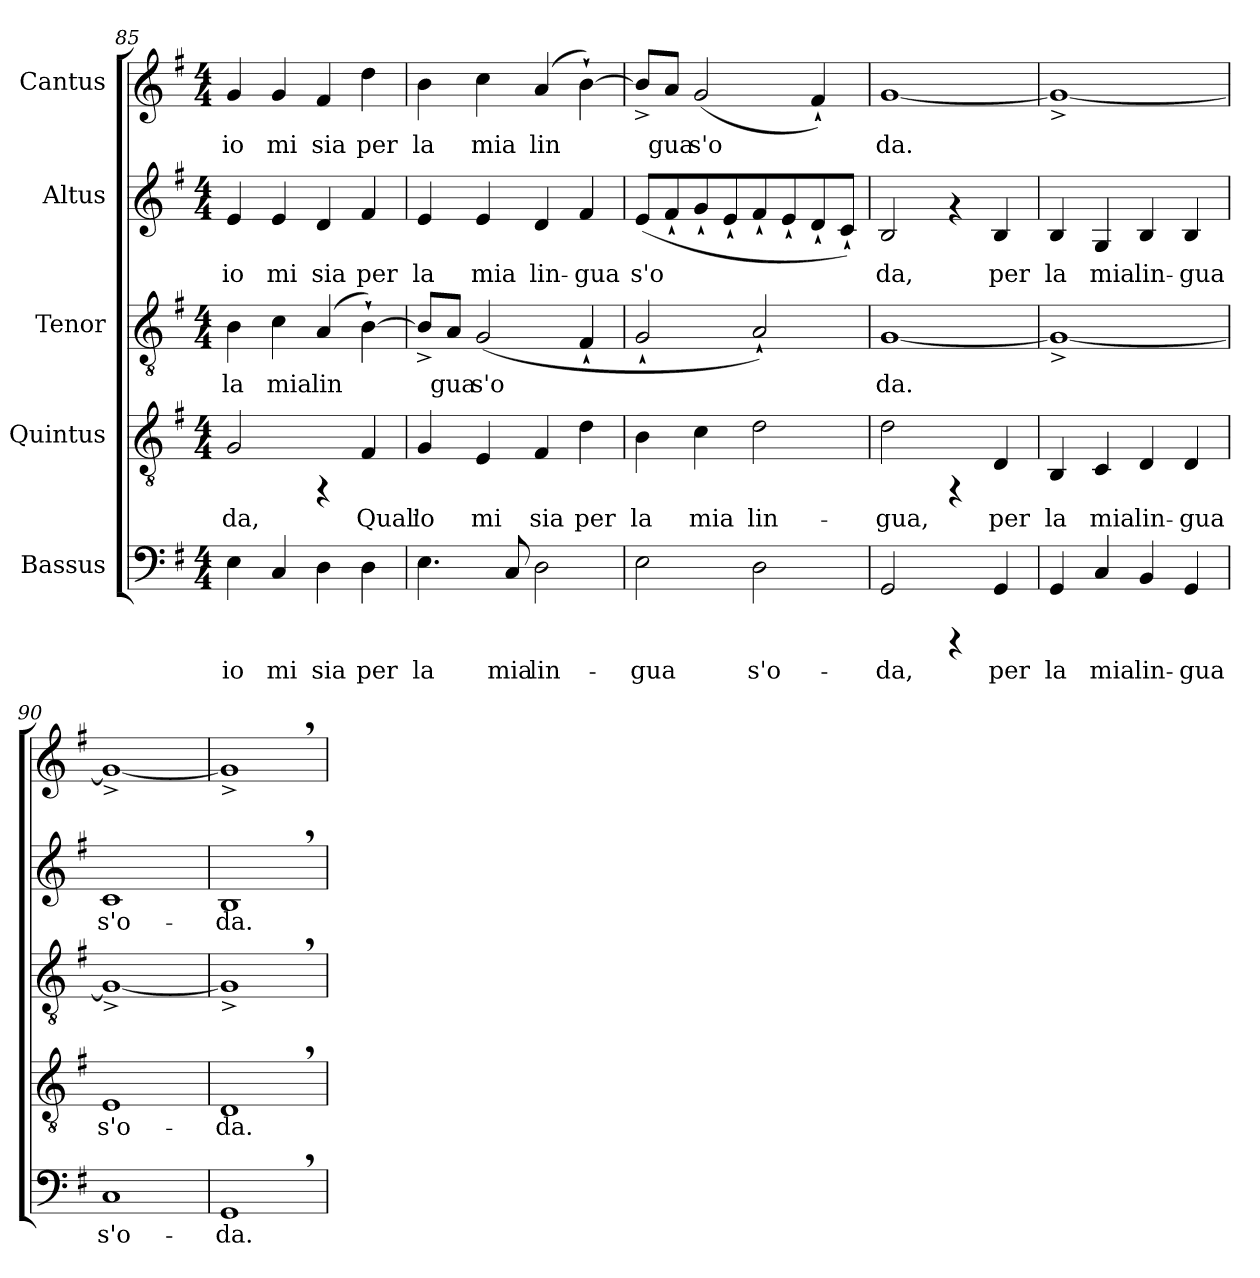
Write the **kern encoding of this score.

**kern	**text	**kern	**text	**kern	**text	**kern	**text	**kern	**text
*part5	*part5	*part4	*part4	*part3	*part3	*part2	*part2	*part1	*part1
*staff5	*staff5	*staff4	*staff4	*staff3	*staff3	*staff2	*staff2	*staff1	*staff1
*I"Bassus	*	*I"Quintus	*	*I"Tenor	*	*I"Altus	*	*I"Cantus	*
*clefF4	*	*clefGv2	*	*clefGv2	*	*clefG2	*	*clefG2	*
*k[f#]	*	*k[f#]	*	*k[f#]	*	*k[f#]	*	*k[f#]	*
*G:	*	*G:	*	*G:	*	*G:	*	*G:	*
*M4/4	*	*M4/4	*	*M4/4	*	*M4/4	*	*M4/4	*
=85	=85	=85	=85	=85	=85	=85	=85	=85	=85
!	!LO:LY:b	!	!LO:LY:b	!	!LO:LY:b	!	!LO:LY:b	!	!LO:LY:b
4E\	io	2G/	-da,	4B\	la	4e/	io	4g/	io
!	!LO:LY:b	!	!	!	!LO:LY:b	!	!LO:LY:b	!	!LO:LY:b
4C/	mi	.	.	4c\	mia	4e/	mi	4g/	mi
!	!LO:LY:b	!	!	!	!LO:LY:b	!	!LO:LY:b	!	!LO:LY:b
4D\	sia	4rFF	.	(>4A/	lin-	4d/	sia	4f#/	sia
!	!LO:LY:b	!	!LO:LY:b	!	!LO:LY:b	!	!LO:LY:b	!	!LO:LY:b
4D\	per	4F#/	Qual'	[>4B`>\)	--	4f#/	per	4dd\	per
!!LO:LB:g=z
=86	=86	=86	=86	=86	=86	=86	=86	=86	=86
!	!LO:LY:b	!	!LO:LY:b	!	!LO:LY:b	!	!LO:LY:b	!	!LO:LY:b
4.E\	la	4G/	io	8B^</L]	-	4e/	la	4b\	la
!	!	!	!	!	!LO:LY:b	!	!	!	!
.	.	.	.	8A/J	gua	.	.	.	.
!	!	!	!LO:LY:b	!	!LO:LY:b	!	!LO:LY:b	!	!LO:LY:b
.	.	4E/	mi	(>2G/	s'o-	4e/	mia	4cc\	mia
!	!LO:LY:b	!	!	!	!	!	!	!	!
8C/	mia	.	.	.	.	.	.	.	.
!	!LO:LY:b	!	!LO:LY:b	!	!	!	!LO:LY:b	!	!LO:LY:b
2D\	lin-	4F#/	sia	.	.	4d/	lin-	(>4a/	lin-
!	!	!	!LO:LY:b	!	!LO:LY:b	!	!LO:LY:b	!	!LO:LY:b
.	.	4d\	per	4F#`</	--	4f#/	-gua	[>4b`>\)	--
=87	=87	=87	=87	=87	=87	=87	=87	=87	=87
!	!LO:LY:b	!	!LO:LY:b	!	!	!	!LO:LY:b	!	!LO:LY:b
2E\	-gua	4B\	la	2G`</	.	(>8e/L	s'o-	8b^</L]	-
!	!	!	!	!	!	!	!LO:LY:b	!	!LO:LY:b
.	.	.	.	.	.	8f#`</	--	8a/J	gua
!	!	!	!LO:LY:b	!	!	!	!LO:LY:b	!	!LO:LY:b
.	.	4c\	mia	.	.	8g`</	--	(>2g/	s'o-
!	!	!	!	!	!	!	!LO:LY:b	!	!
.	.	.	.	.	.	8e`</	--	.	.
!	!LO:LY:b	!	!LO:LY:b	!	!	!	!LO:LY:b	!	!
2D\	s'o-	2d\	lin-	2A`</)	.	8f#`</	--	.	.
!	!	!	!	!	!	!	!LO:LY:b	!	!
.	.	.	.	.	.	8e`</	--	.	.
!	!	!	!	!	!	!	!LO:LY:b	!	!LO:LY:b
.	.	.	.	.	.	8d`</	--	4f#`</)	--
!	!	!	!	!	!	!	!LO:LY:b	!	!
.	.	.	.	.	.	8c`</J)	--	.	.
=88	=88	=88	=88	=88	=88	=88	=88	=88	=88
!	!LO:LY:b	!	!LO:LY:b	!	!LO:LY:b	!	!LO:LY:b	!	!LO:LY:b
2GG/	-da,	2d\	-gua,	[<1G	-da.	2B/	-da,	[<1g	-da.
4rCCC	.	4rFF	.	.	.	4rf	.	.	.
!	!LO:LY:b	!	!LO:LY:b	!	!	!	!LO:LY:b	!	!
4GG/	per	4D/	per	.	.	4B/	per	.	.
=89	=89	=89	=89	=89	=89	=89	=89	=89	=89
!	!LO:LY:b	!	!LO:LY:b	!	!	!	!LO:LY:b	!	!
4GG/	la	4BB/	la	1G^<_<	.	4B/	la	1g^<_<	.
!	!LO:LY:b	!	!LO:LY:b	!	!	!	!LO:LY:b	!	!
4C/	mia	4C/	mia	.	.	4G/	mia	.	.
!	!LO:LY:b	!	!LO:LY:b	!	!	!	!LO:LY:b	!	!
4BB/	lin-	4D/	lin-	.	.	4B/	lin-	.	.
!	!LO:LY:b	!	!LO:LY:b	!	!	!	!LO:LY:b	!	!
4GG/	-gua	4D/	-gua	.	.	4B/	-gua	.	.
=90	=90	=90	=90	=90	=90	=90	=90	=90	=90
!	!LO:LY:b	!	!LO:LY:b	!	!	!	!LO:LY:b	!	!
1C	s'o-	1E	s'o-	1G^<_<	.	1c	s'o-	1g^<_<	.
=91	=91	=91	=91	=91	=91	=91	=91	=91	=91
!	!LO:LY:b	!	!LO:LY:b	!	!	!	!LO:LY:b	!	!
1GG,<	-da.	1D,<	-da.	1G^>,<]	.	1B,<	-da.	1g^>,<]	.
=	=	=	=	=	=	=	=	=	=
*-	*-	*-	*-	*-	*-	*-	*-	*-	*-
